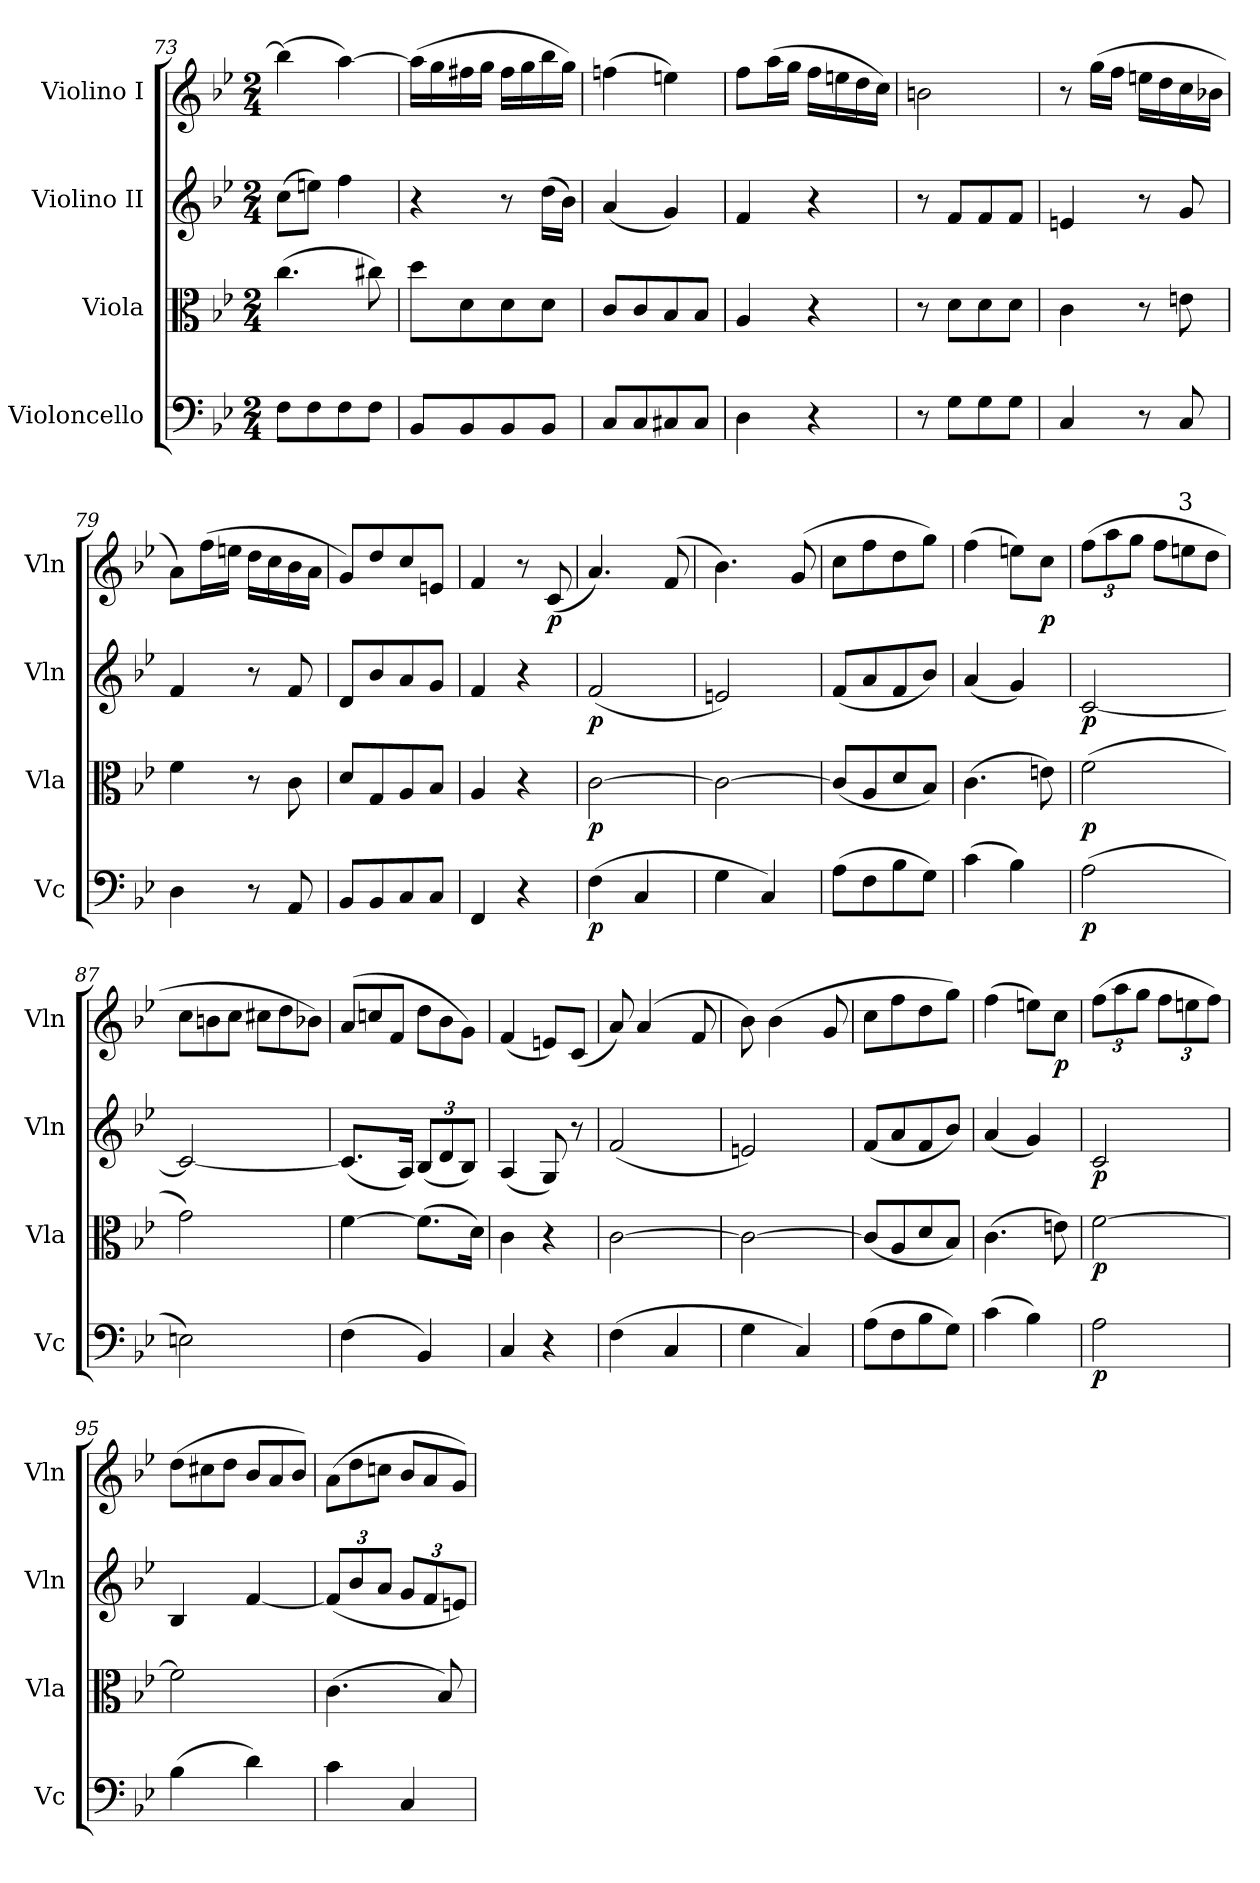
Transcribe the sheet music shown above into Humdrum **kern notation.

**kern	**dynam	**kern	**dynam	**kern	**dynam	**kern	**dynam
*part4	*part4	*part3	*part3	*part2	*part2	*part1	*part1
*staff4	*staff4	*staff3	*staff3	*staff2	*staff2	*staff1	*staff1
*I"Violoncello	*	*I"Viola	*	*I"Violino II	*	*I"Violino I	*
*I'Vc	*	*I'Vla	*	*I'Vln	*	*I'Vln	*
*clefF4	*	*clefC3	*	*clefG2	*	*clefG2	*
*k[b-e-]	*	*k[b-e-]	*	*k[b-e-]	*	*k[b-e-]	*
*B-:	*	*B-:	*	*B-:	*	*B-:	*
*M2/4	*	*M2/4	*	*M2/4	*	*M2/4	*
=73	=73	=73	=73	=73	=73	=73	=73
8FL	.	(4.cc	.	(8ccL	.	(4bb-]	.
8F	.	.	.	8eenJ)	.	.	.
8F	.	.	.	4ff	.	[4aa)	.
8FJ	.	8cc#X)	.	.	.	.	.
=74	=74	=74	=74	=74	=74	=74	=74
8BB-L	.	8ddL	.	4r	.	(16aaLL]	.
.	.	.	.	.	.	16gg	.
8BB-	.	8d	.	.	.	16ff#X	.
.	.	.	.	.	.	16ggJJ	.
8BB-	.	8d	.	8r	.	16ff#LL	.
.	.	.	.	.	.	16gg	.
8BB-J	.	8dJ	.	(16ddLL	.	16bb-	.
.	.	.	.	16b-JJ)	.	16ggJJ)	.
!!LO:PB:g=z
=75	=75	=75	=75	=75	=75	=75	=75
8CL	.	8cL	.	(4a	.	(4ffn	.
8C	.	8c	.	.	.	.	.
8C#X	.	8B-	.	4g)	.	4een)	.
8C#J	.	8B-J	.	.	.	.	.
=76	=76	=76	=76	=76	=76	=76	=76
4D	.	4A	.	4f	.	8ffL	.
.	.	.	.	.	.	(16aaL	.
.	.	.	.	.	.	16ggJJ	.
4r	.	4r	.	4r	.	16ffLL	.
.	.	.	.	.	.	16een	.
.	.	.	.	.	.	16dd	.
.	.	.	.	.	.	16ccJJ)	.
=77	=77	=77	=77	=77	=77	=77	=77
8r	.	8r	.	8r	.	2bn	.
8GL	.	8dL	.	8fL	.	.	.
8G	.	8d	.	8f	.	.	.
8GJ	.	8dJ	.	8fJ	.	.	.
=78	=78	=78	=78	=78	=78	=78	=78
4C	.	4c	.	4en	.	8r	.
.	.	.	.	.	.	(16ggLL	.
.	.	.	.	.	.	16ffJJ	.
8r	.	8r	.	8r	.	16eenLL	.
.	.	.	.	.	.	16dd	.
8C	.	8en	.	8g	.	16cc	.
.	.	.	.	.	.	16b-XJJ	.
=79	=79	=79	=79	=79	=79	=79	=79
4D	.	4f	.	4f	.	8aL)	.
.	.	.	.	.	.	(16ffL	.
.	.	.	.	.	.	16eenJJ	.
8r	.	8r	.	8r	.	16ddLL	.
.	.	.	.	.	.	16cc	.
8AA	.	8c	.	8f	.	16b-	.
.	.	.	.	.	.	16aJJ	.
=80	=80	=80	=80	=80	=80	=80	=80
8BB-L	.	8dL	.	8dL	.	8gL)	.
8BB-	.	8G	.	8b-	.	8dd	.
8C	.	8A	.	8a	.	8cc	.
8CJ	.	8B-J	.	8gJ	.	8enJ	.
=81	=81	=81	=81	=81	=81	=81	=81
4FF	.	4A	.	4f	.	4f	.
4r	.	4r	.	4r	.	8r	.
.	.	.	.	.	.	(8c	p
=82	=82	=82	=82	=82	=82	=82	=82
(4F	p	[2c	p	(2f	p	4.a)	.
4C	.	.	.	.	.	.	.
.	.	.	.	.	.	(8f	.
=83	=83	=83	=83	=83	=83	=83	=83
4G	.	2c_	.	2en)	.	4.b-)	.
4C)	.	.	.	.	.	.	.
.	.	.	.	.	.	(8g	.
!!LO:LB:g=z
=84	=84	=84	=84	=84	=84	=84	=84
(8AL	cresc.	(8cL]	cresc.	(8fL	cresc.	8ccL	cresc.
8F	.	8A	.	8a	.	8ff	.
8B-	.	8d	.	8f	.	8dd	.
8GJ)	.	8B-J)	.	8b-J)	.	8ggJ)	.
=85	=85	=85	=85	=85	=85	=85	=85
(4c	.	(4.c	.	(4a	.	(4ff	.
4B-)	.	.	.	4g)	.	8eenL)	.
.	.	8en)	.	.	.	8ccJ	p
=86	=86	=86	=86	=86	=86	=86	=86
*	*	*	*	*	*	*Xbrackettup	*
(2A	p	(2f	p	[2c	p	(12ffL	.
.	.	.	.	.	.	12aa	.
.	.	.	.	.	.	12ggJ	.
*	*	*	*	*	*	*Xtuplet	*
.	.	.	.	.	.	12ffL	.
!	!	!	!	!	!	!LO:TX:a:t=3	!
.	.	.	.	.	.	12een	.
.	.	.	.	.	.	12ddJ	.
=87	=87	=87	=87	=87	=87	=87	=87
2En)	.	2g)	.	2c_	.	12ccL	.
.	.	.	.	.	.	12bn	.
.	.	.	.	.	.	12ccJ	.
.	.	.	.	.	.	12cc#XL	.
.	.	.	.	.	.	12dd	.
.	.	.	.	.	.	12b-XJ)	.
=88	=88	=88	=88	=88	=88	=88	=88
(4F	.	[4f	.	(8.cL]	.	(12aL	.
.	.	.	.	.	.	12ccn	.
.	.	.	.	.	.	12fJ	.
.	.	.	.	16AJk)	.	.	.
*	*	*	*	*Xbrackettup	*	*	*
4BB-)	.	(8.fL]	.	(12B-L	.	12ddL	.
.	.	.	.	12d	.	12b-	.
.	.	.	.	12B-J)	.	12gJ)	.
.	.	16dJk)	.	.	.	.	.
=89	=89	=89	=89	=89	=89	=89	=89
4C	.	4c	.	(4A	.	(4f	.
4r	.	4r	.	8G)	.	8enL)	.
.	.	.	.	8r	.	(8cJ	.
=90	=90	=90	=90	=90	=90	=90	=90
(4F	.	[2c	.	(2f	.	8a)	.
.	.	.	.	.	.	(4a	.
4C	.	.	.	.	.	.	.
.	.	.	.	.	.	8f	.
=91	=91	=91	=91	=91	=91	=91	=91
4G	.	2c_	.	2en)	.	8b-)	.
.	.	.	.	.	.	(4b-	.
4C)	.	.	.	.	.	.	.
.	.	.	.	.	.	8g	.
=92	=92	=92	=92	=92	=92	=92	=92
(8AL	cresc.	(8cL]	cresc.	(8fL	cresc.	8ccL	cresc.
8F	.	8A	.	8a	.	8ff	.
8B-	.	8d	.	8f	.	8dd	.
8GJ)	.	8B-J)	.	8b-J)	.	8ggJ)	.
=93	=93	=93	=93	=93	=93	=93	=93
(4c	.	(4.c	.	(4a	.	(4ff	.
4B-)	.	.	.	4g)	.	8eenL)	.
.	.	8en)	.	.	.	8ccJ	p
!!LO:LB:g=z
=94	=94	=94	=94	=94	=94	=94	=94
*	*	*	*	*	*	*tuplet	*
2A	p	[2f	p	2c	p	(12ffL	.
.	.	.	.	.	.	12aa	.
.	.	.	.	.	.	12ggJ	.
.	.	.	.	.	.	12ffL	.
.	.	.	.	.	.	12een	.
.	.	.	.	.	.	12ffJ)	.
=95	=95	=95	=95	=95	=95	=95	=95
*	*	*	*	*	*	*Xtuplet	*
(4B-	.	2f]	.	4B-	.	(12ddL	.
.	.	.	.	.	.	12cc#X	.
.	.	.	.	.	.	12ddJ	.
4d)	.	.	.	[4f	.	12b-L	.
.	.	.	.	.	.	12a	.
.	.	.	.	.	.	12b-J)	.
=96	=96	=96	=96	=96	=96	=96	=96
4c	.	(4.c	.	(12fL]	.	(12aL	.
.	.	.	.	12b-	.	12dd	.
.	.	.	.	12aJ	.	12ccnJ	.
4C	.	.	.	12gL	.	12b-L	.
.	.	.	.	12f	.	12a	.
.	.	8B-)	.	.	.	.	.
.	.	.	.	12enJ)	.	12gJ)	.
=	=	=	=	=	=	=	=
*-	*-	*-	*-	*-	*-	*-	*-
